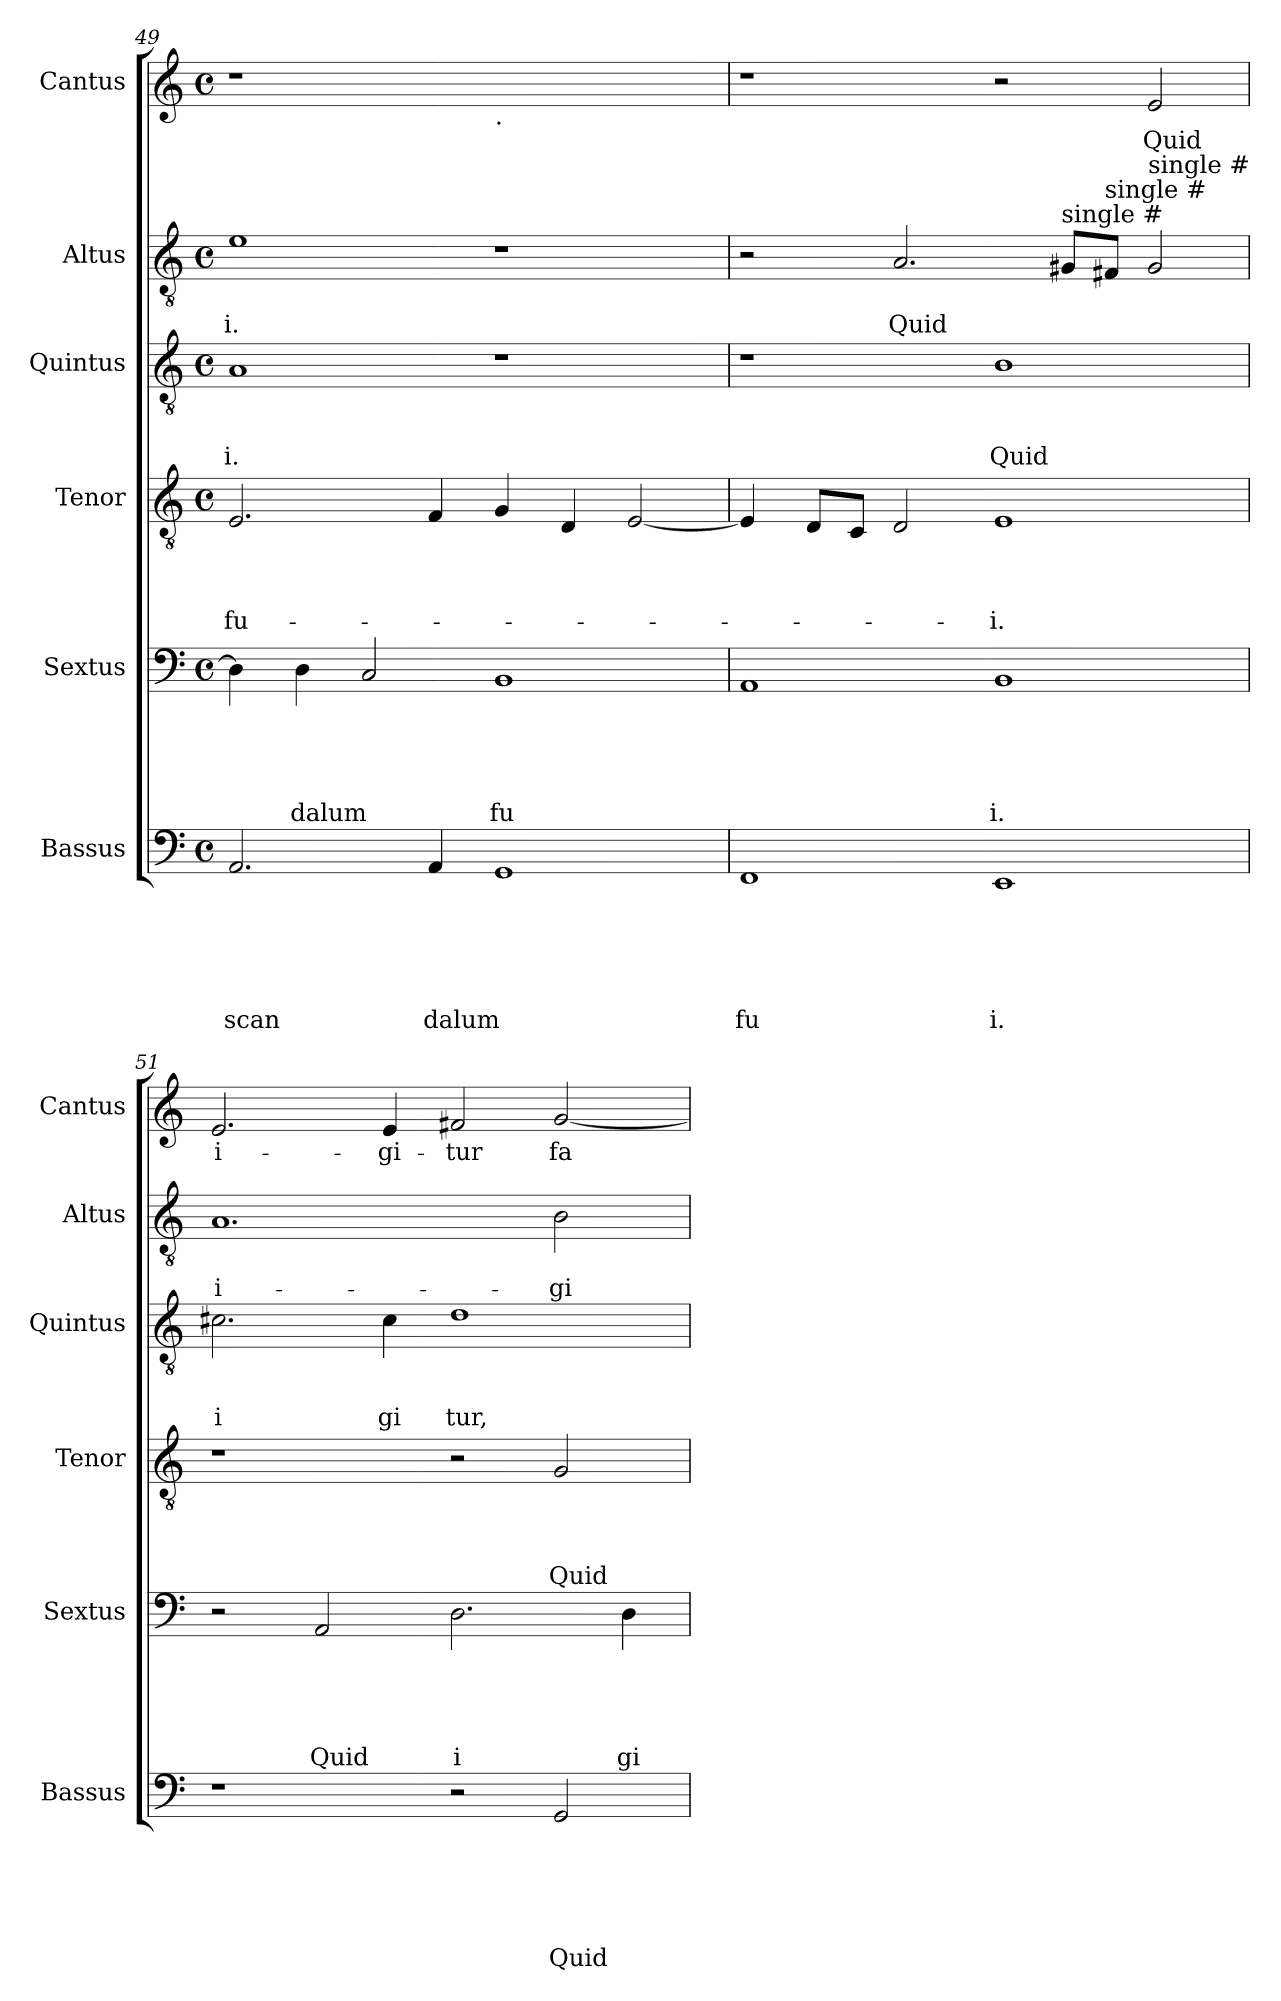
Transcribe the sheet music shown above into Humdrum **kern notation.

**kern	**text	**text	**text	**text	**text	**text	**kern	**text	**text	**text	**text	**text	**kern	**text	**text	**text	**text	**kern	**text	**text	**text	**kern	**text	**text	**kern	**text
*part6	*part6	*part6	*part6	*part6	*part6	*part6	*part5	*part5	*part5	*part5	*part5	*part5	*part4	*part4	*part4	*part4	*part4	*part3	*part3	*part3	*part3	*part2	*part2	*part2	*part1	*part1
*staff6	*staff6	*staff6	*staff6	*staff6	*staff6	*staff6	*staff5	*staff5	*staff5	*staff5	*staff5	*staff5	*staff4	*staff4	*staff4	*staff4	*staff4	*staff3	*staff3	*staff3	*staff3	*staff2	*staff2	*staff2	*staff1	*staff1
*I"Bassus	*	*	*	*	*	*	*I"Sextus	*	*	*	*	*	*I"Tenor	*	*	*	*	*I"Quintus	*	*	*	*I"Altus	*	*	*I"Cantus	*
*I'Bassus	*	*	*	*	*	*	*I'Sextus	*	*	*	*	*	*I'Tenor	*	*	*	*	*I'Quintus	*	*	*	*I'Altus	*	*	*I'Cantus	*
*clefF4	*	*	*	*	*	*	*clefF4	*	*	*	*	*	*clefGv2	*	*	*	*	*clefGv2	*	*	*	*clefGv2	*	*	*clefG2	*
*k[]	*	*	*	*	*	*	*k[]	*	*	*	*	*	*k[]	*	*	*	*	*k[]	*	*	*	*k[]	*	*	*k[]	*
*C:	*	*	*	*	*	*	*C:	*	*	*	*	*	*C:	*	*	*	*	*C:	*	*	*	*C:	*	*	*C:	*
*M4/4	*	*	*	*	*	*	*M4/4	*	*	*	*	*	*M4/4	*	*	*	*	*M4/4	*	*	*	*M4/4	*	*	*M4/4	*
*met(c)	*	*	*	*	*	*	*met(c)	*	*	*	*	*	*met(c)	*	*	*	*	*met(c)	*	*	*	*met(c)	*	*	*met(c)	*
=49	=49	=49	=49	=49	=49	=49	=49	=49	=49	=49	=49	=49	=49	=49	=49	=49	=49	=49	=49	=49	=49	=49	=49	=49	=49	=49
!	!	!	!	!	!	!LO:LY:b	!	!	!	!	!	!	!	!	!	!	!LO:LY:b	!	!	!	!LO:LY:b	!	!	!LO:LY:b	!	!
2.AA/	.	.	.	.	.	scan	4D\]	.	.	.	.	.	2.E/	.	.	.	fu-	1A	.	.	i.	1e	.	-i.	1r	.
!	!	!	!	!	!	!	!	!	!	!	!	!LO:LY:b	!	!	!	!	!	!	!	!	!	!	!	!	!	!
.	.	.	.	.	.	.	4D\	.	.	.	.	dalum	.	.	.	.	.	.	.	.	.	.	.	.	.	.
.	.	.	.	.	.	.	2C/	.	.	.	.	.	.	.	.	.	.	.	.	.	.	.	.	.	.	.
!	!	!	!	!	!	!LO:LY:b	!	!	!	!	!	!	!	!	!	!	!	!	!	!	!	!	!	!	!	!
4AA/	.	.	.	.	.	dalum	.	.	.	.	.	.	4F/	.	.	.	.	.	.	.	.	.	.	.	.	.
!	!	!	!	!	!	!	!	!	!	!	!	!	!	!	!	!	!	!	!	!	!	!	!	!	!LO:TX:b:t=.	!
!	!	!	!	!	!	!	!	!	!	!	!	!LO:LY:b	!	!	!	!	!	!	!	!	!	!	!	!	!	!
1GG	.	.	.	.	.	.	1BB	.	.	.	.	fu	4G/	.	.	.	.	1r	.	.	.	1r	.	.	1ryy	.
.	.	.	.	.	.	.	.	.	.	.	.	.	4D/	.	.	.	.	.	.	.	.	.	.	.	.	.
.	.	.	.	.	.	.	.	.	.	.	.	.	[<2E/	.	.	.	.	.	.	.	.	.	.	.	.	.
=50!	=50!	=50!	=50!	=50!	=50!	=50!	=50!	=50!	=50!	=50!	=50!	=50!	=50!	=50!	=50!	=50!	=50!	=50!	=50!	=50!	=50!	=50!	=50!	=50!	=50!	=50!
!	!	!	!	!	!	!LO:LY:b	!	!	!	!	!	!	!	!	!	!	!	!	!	!	!	!	!	!	!	!
1FF	.	.	.	.	.	fu	1AA	.	.	.	.	.	4E/]	.	.	.	.	1r	.	.	.	2r	.	.	1r	.
.	.	.	.	.	.	.	.	.	.	.	.	.	8D/L	.	.	.	.	.	.	.	.	.	.	.	.	.
.	.	.	.	.	.	.	.	.	.	.	.	.	8C/J	.	.	.	.	.	.	.	.	.	.	.	.	.
!	!	!	!	!	!	!	!	!	!	!	!	!	!	!	!	!	!	!	!	!	!	!	!	!LO:LY:b	!	!
.	.	.	.	.	.	.	.	.	.	.	.	.	2D/	.	.	.	.	.	.	.	.	2.A/	.	Quid	.	.
!	!	!	!	!	!	!LO:LY:b	!	!	!	!	!	!LO:LY:b	!	!	!	!	!LO:LY:b	!	!	!	!LO:LY:b	!	!	!	!	!
1EE	.	.	.	.	.	i.	1BB	.	.	.	.	i.	1E	.	.	.	-i.	1B	.	.	Quid	.	.	.	2r	.
!	!	!	!	!	!	!	!	!	!	!	!	!	!	!	!	!	!	!	!	!	!	!LO:TX:a:t=single #	!	!	!	!
.	.	.	.	.	.	.	.	.	.	.	.	.	.	.	.	.	.	.	.	.	.	8G#/L	.	.	.	.
!	!	!	!	!	!	!	!	!	!	!	!	!	!	!	!	!	!	!	!	!	!	!LO:TX:a:t=single #	!	!	!	!
.	.	.	.	.	.	.	.	.	.	.	.	.	.	.	.	.	.	.	.	.	.	8F#/J	.	.	.	.
!	!	!	!	!	!	!	!	!	!	!	!	!	!	!	!	!	!	!	!	!	!	!LO:TX:a:t=single #	!	!	!	!
!	!	!	!	!	!	!	!	!	!	!	!	!	!	!	!	!	!	!	!	!	!	!	!	!	!	!LO:LY:b
.	.	.	.	.	.	.	.	.	.	.	.	.	.	.	.	.	.	.	.	.	.	2G#/	.	.	2e/	Quid
!!LO:LB:g=z
=51!	=51!	=51!	=51!	=51!	=51!	=51!	=51!	=51!	=51!	=51!	=51!	=51!	=51!	=51!	=51!	=51!	=51!	=51!	=51!	=51!	=51!	=51!	=51!	=51!	=51!	=51!
!	!	!	!	!	!	!	!	!	!	!	!	!	!	!	!	!	!	!	!	!	!LO:LY:b	!	!	!LO:LY:b	!	!LO:LY:b
1r	.	.	.	.	.	.	2r	.	.	.	.	.	1r	.	.	.	.	2.c#X\	.	.	i	1.A	.	i-	2.e/	i-
!	!	!	!	!	!	!	!	!	!	!	!	!LO:LY:b	!	!	!	!	!	!	!	!	!	!	!	!	!	!
.	.	.	.	.	.	.	2AA/	.	.	.	.	Quid	.	.	.	.	.	.	.	.	.	.	.	.	.	.
!	!	!	!	!	!	!	!	!	!	!	!	!	!	!	!	!	!	!	!	!	!LO:LY:b	!	!	!	!	!LO:LY:b
.	.	.	.	.	.	.	.	.	.	.	.	.	.	.	.	.	.	4c#\	.	.	gi	.	.	.	4e/	-gi-
!	!	!	!	!	!	!	!	!	!	!	!	!LO:LY:b	!	!	!	!	!	!	!	!	!LO:LY:b	!	!	!	!	!LO:LY:b
2r	.	.	.	.	.	.	2.D\	.	.	.	.	i	2r	.	.	.	.	1d	.	.	tur,	.	.	.	2f#X/	-tur
!	!	!	!	!	!	!LO:LY:b	!	!	!	!	!	!	!	!	!	!	!LO:LY:b	!	!	!	!	!	!	!LO:LY:b	!	!LO:LY:b
2GG/	.	.	.	.	.	Quid	.	.	.	.	.	.	2G/	.	.	.	Quid	.	.	.	.	2B\	.	-gi-	[<2g/	fa-
!	!	!	!	!	!	!	!	!	!	!	!	!LO:LY:b	!	!	!	!	!	!	!	!	!	!	!	!	!	!
.	.	.	.	.	.	.	4D\	.	.	.	.	gi	.	.	.	.	.	.	.	.	.	.	.	.	.	.
=!	=!	=!	=!	=!	=!	=!	=!	=!	=!	=!	=!	=!	=!	=!	=!	=!	=!	=!	=!	=!	=!	=!	=!	=!	=!	=!
*-	*-	*-	*-	*-	*-	*-	*-	*-	*-	*-	*-	*-	*-	*-	*-	*-	*-	*-	*-	*-	*-	*-	*-	*-	*-	*-
